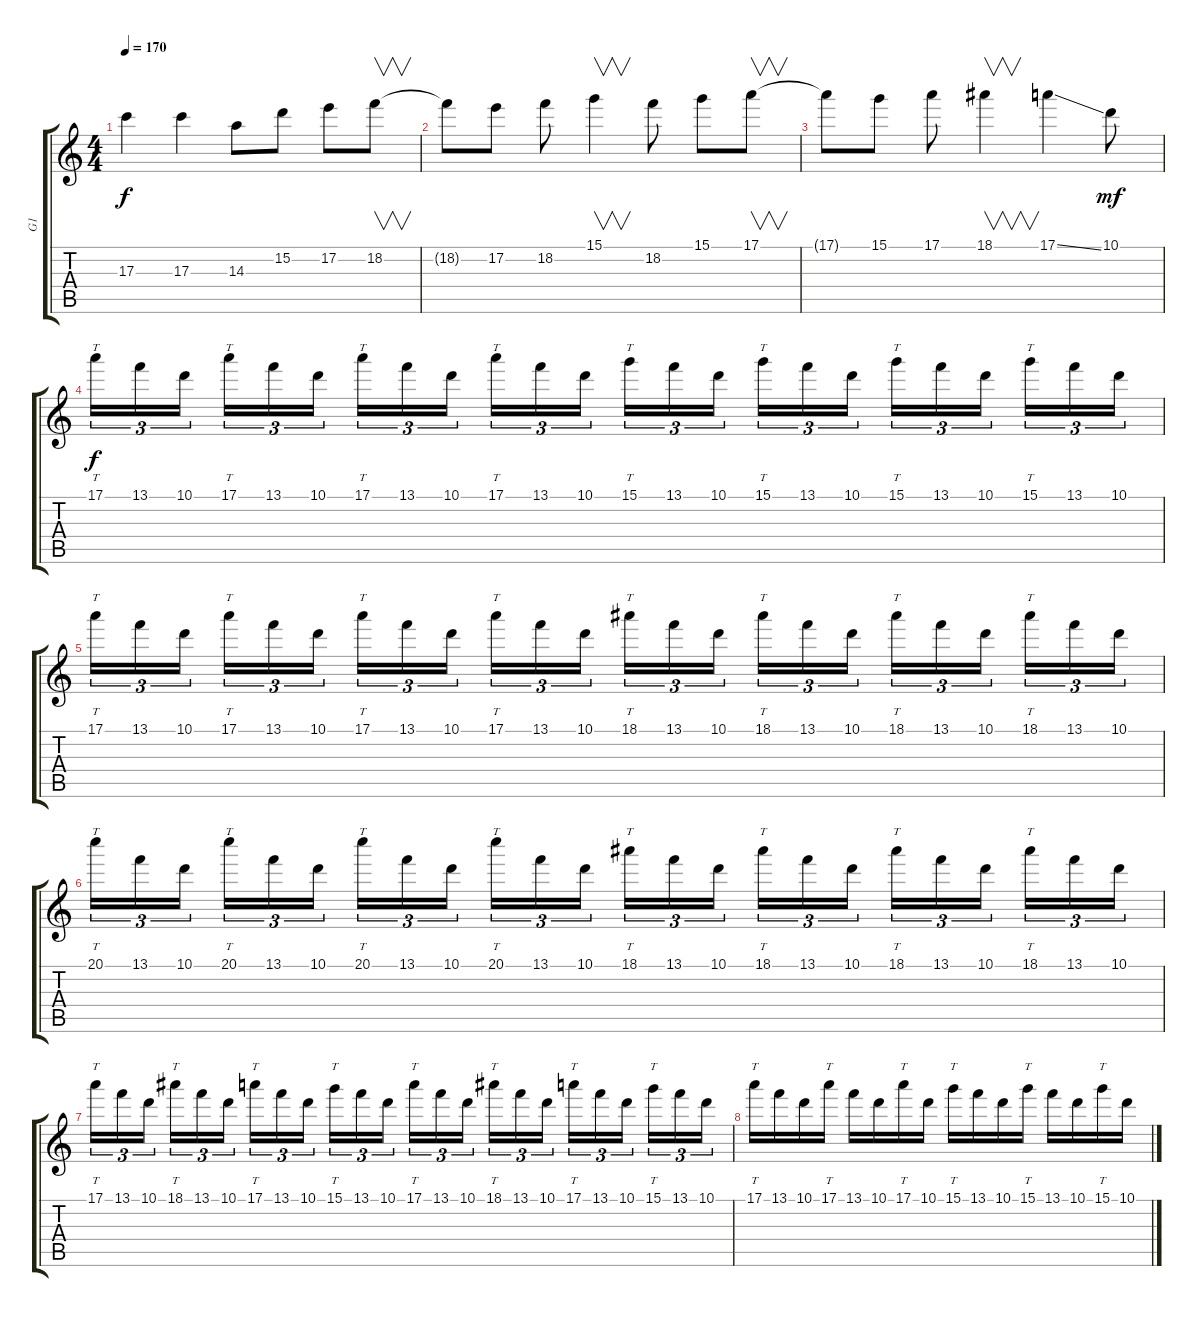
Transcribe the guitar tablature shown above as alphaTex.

\track ("G1" "G1") {instrument distortionguitar}
\staff {score tabs}
\tuning (E4 B3 G3 D3 A2 E2) {hide}
\ts (4 4)
\tempo 170
\clef g2
\ks c
17.3{t}.4{dy f} 17.3.4 14.3.8 15.2.8 17.2.8 18.2.8{v} |
18.2{t}.8 17.2.8 18.2.8 15.1.4{v} 18.2.8 15.1.8 17.1.8{v} |
17.1{t}.8 15.1.8 17.1.8 18.1.4{v} 17.1{ss}.4 10.1.8{dy mf} |
\section ("" "")
17.1.16{tt tu (3 2) dy f} 13.1.16{tu (3 2)} 10.1.16{tu (3 2)} 17.1.16{tt tu (3 2)} 13.1.16{tu (3 2)} 10.1.16{tu (3 2)} 17.1.16{tt tu (3 2)} 13.1.16{tu (3 2)} 10.1.16{tu (3 2)} 17.1.16{tt tu (3 2)} 13.1.16{tu (3 2)} 10.1.16{tu (3 2)} 15.1.16{tt tu (3 2)} 13.1.16{tu (3 2)} 10.1.16{tu (3 2)} 15.1.16{tt tu (3 2)} 13.1.16{tu (3 2)} 10.1.16{tu (3 2)} 15.1.16{tt tu (3 2)} 13.1.16{tu (3 2)} 10.1.16{tu (3 2)} 15.1.16{tt tu (3 2)} 13.1.16{tu (3 2)} 10.1.16{tu (3 2)} |
17.1.16{tt tu (3 2)} 13.1.16{tu (3 2)} 10.1.16{tu (3 2)} 17.1.16{tt tu (3 2)} 13.1.16{tu (3 2)} 10.1.16{tu (3 2)} 17.1.16{tt tu (3 2)} 13.1.16{tu (3 2)} 10.1.16{tu (3 2)} 17.1.16{tt tu (3 2)} 13.1.16{tu (3 2)} 10.1.16{tu (3 2)} 18.1.16{tt tu (3 2)} 13.1.16{tu (3 2)} 10.1.16{tu (3 2)} 18.1.16{tt tu (3 2)} 13.1.16{tu (3 2)} 10.1.16{tu (3 2)} 18.1.16{tt tu (3 2)} 13.1.16{tu (3 2)} 10.1.16{tu (3 2)} 18.1.16{tt tu (3 2)} 13.1.16{tu (3 2)} 10.1.16{tu (3 2)} |
20.1.16{tt tu (3 2)} 13.1.16{tu (3 2)} 10.1.16{tu (3 2)} 20.1.16{tt tu (3 2)} 13.1.16{tu (3 2)} 10.1.16{tu (3 2)} 20.1.16{tt tu (3 2)} 13.1.16{tu (3 2)} 10.1.16{tu (3 2)} 20.1.16{tt tu (3 2)} 13.1.16{tu (3 2)} 10.1.16{tu (3 2)} 18.1.16{tt tu (3 2)} 13.1.16{tu (3 2)} 10.1.16{tu (3 2)} 18.1.16{tt tu (3 2)} 13.1.16{tu (3 2)} 10.1.16{tu (3 2)} 18.1.16{tt tu (3 2)} 13.1.16{tu (3 2)} 10.1.16{tu (3 2)} 18.1.16{tt tu (3 2)} 13.1.16{tu (3 2)} 10.1.16{tu (3 2)} |
17.1.16{tt tu (3 2)} 13.1.16{tu (3 2)} 10.1.16{tu (3 2)} 18.1.16{tt tu (3 2)} 13.1.16{tu (3 2)} 10.1.16{tu (3 2)} 17.1.16{tt tu (3 2)} 13.1.16{tu (3 2)} 10.1.16{tu (3 2)} 15.1.16{tt tu (3 2)} 13.1.16{tu (3 2)} 10.1.16{tu (3 2)} 17.1.16{tt tu (3 2)} 13.1.16{tu (3 2)} 10.1.16{tu (3 2)} 18.1.16{tt tu (3 2)} 13.1.16{tu (3 2)} 10.1.16{tu (3 2)} 17.1.16{tt tu (3 2)} 13.1.16{tu (3 2)} 10.1.16{tu (3 2)} 15.1.16{tt tu (3 2)} 13.1.16{tu (3 2)} 10.1.16{tu (3 2)} |
17.1.16{tt} 13.1.16 10.1.16 17.1.16{tt} 13.1.16 10.1.16 17.1.16{tt} 10.1.16 15.1.16{tt} 13.1.16 10.1.16 15.1.16{tt} 13.1.16 10.1.16 15.1.16{tt} 10.1.16
